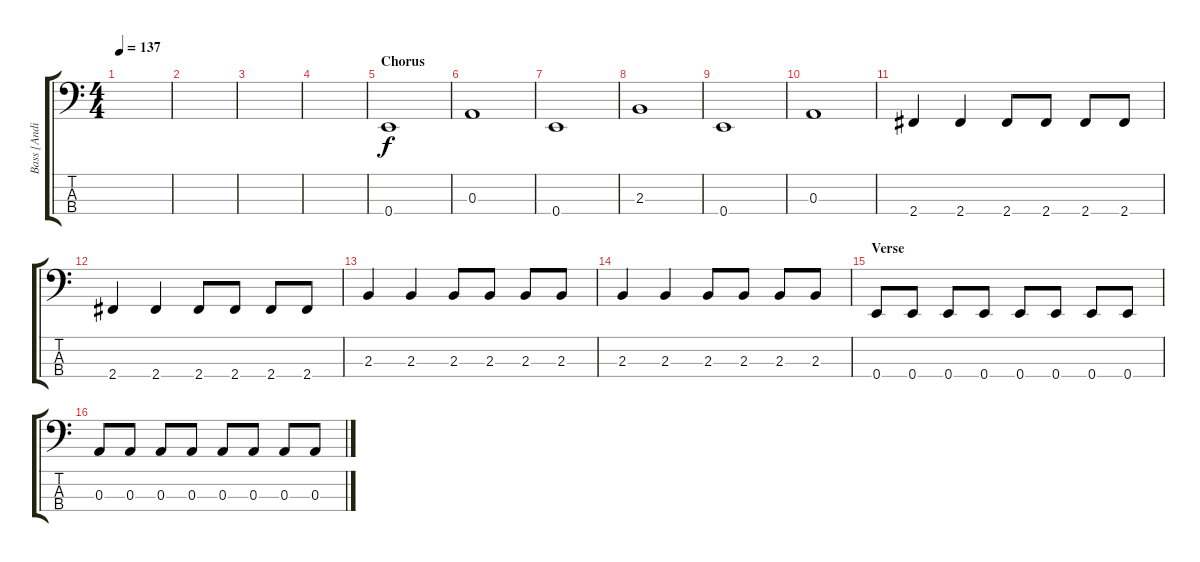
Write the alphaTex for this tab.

\track ("Bass [Andi]" "Bass [Andi") {instrument electricbassfinger}
\staff {score tabs}
\tuning (G2 D2 A1 E1) {hide}
\ts (4 4)
\tempo 137
\clef f4
\ks c
|
|
|
|
\section ("" "Chorus")
0.4.1 |
0.3.1 |
0.4.1 |
2.3.1 |
0.4.1 |
0.3.1 |
2.4.4 2.4.4 2.4.8 2.4.8 2.4.8 2.4.8 |
2.4.4 2.4.4 2.4.8 2.4.8 2.4.8 2.4.8 |
2.3.4 2.3.4 2.3.8 2.3.8 2.3.8 2.3.8 |
2.3.4 2.3.4 2.3.8 2.3.8 2.3.8 2.3.8 |
\section ("" "Verse")
0.4.8 0.4.8 0.4.8 0.4.8 0.4.8 0.4.8 0.4.8 0.4.8 |
0.3.8 0.3.8 0.3.8 0.3.8 0.3.8 0.3.8 0.3.8 0.3.8
